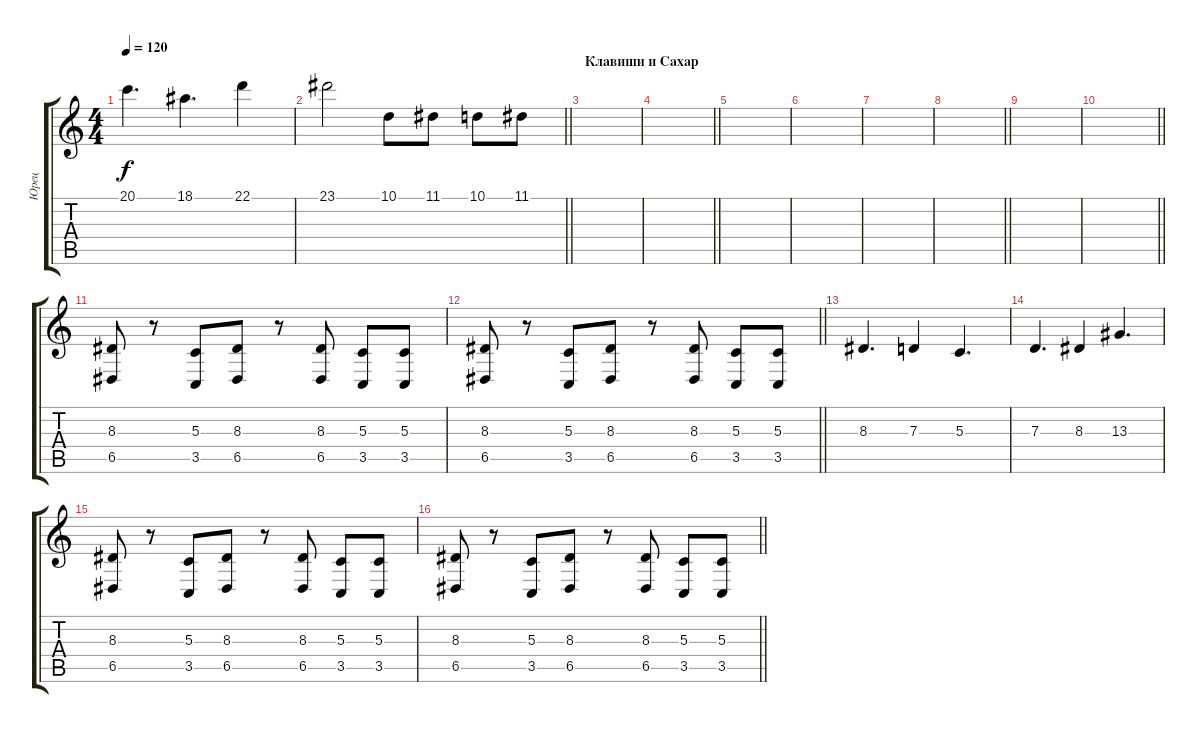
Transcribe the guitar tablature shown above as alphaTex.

\track ("Юрец" "Юрец") {instrument acousticgrandpiano}
\staff {score tabs}
\tuning (E4 B3 G3 D3 A2 E2) {hide}
\ts (4 4)
\tempo 120
\clef g2
\ks c
20.1.4{d dy f} 18.1.4{d} 22.1.4 |
\barLineRight lightlight
23.1.2 10.1.8 11.1.8 10.1.8 11.1.8 |
\section ("" "Клавиши и Сахар")
|
\barLineRight lightlight
|
|
|
|
\barLineRight lightlight
|
|
\barLineRight lightlight
|
(8.3 6.5).8{instrument acousticgrandpiano} r.8 (5.3 3.5).8 (8.3 6.5).8 r.8 (8.3 6.5).8 (5.3 3.5).8 (5.3 3.5).8 |
\barLineRight lightlight
(8.3 6.5).8 r.8 (5.3 3.5).8 (8.3 6.5).8 r.8 (8.3 6.5).8 (5.3 3.5).8 (5.3 3.5).8 |
8.3.4{d} 7.3.4 5.3.4{d} |
7.3.4{d} 8.3.4 13.3.4{d} |
(8.3 6.5).8 r.8 (5.3 3.5).8 (8.3 6.5).8 r.8 (8.3 6.5).8 (5.3 3.5).8 (5.3 3.5).8 |
\barLineRight lightlight
(8.3 6.5).8 r.8 (5.3 3.5).8 (8.3 6.5).8 r.8 (8.3 6.5).8 (5.3 3.5).8 (5.3 3.5).8
